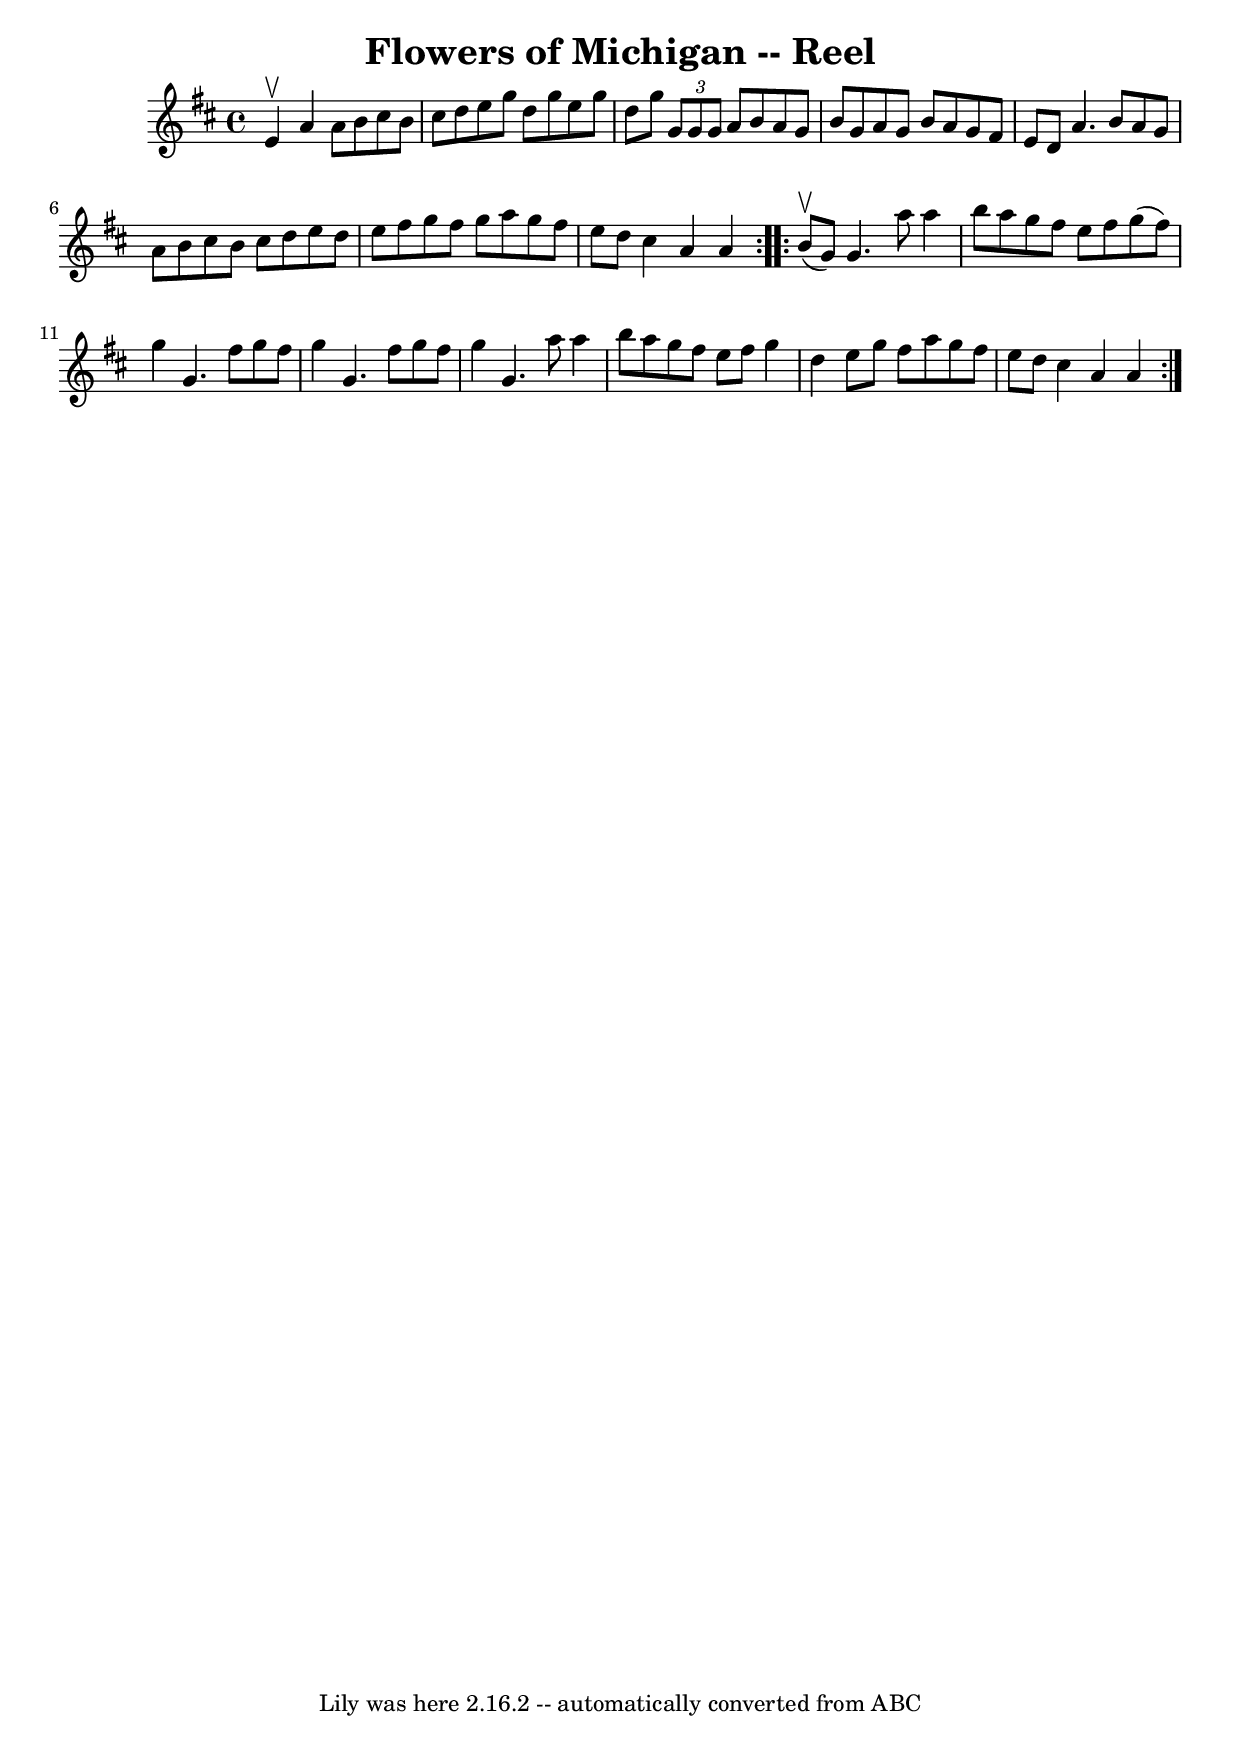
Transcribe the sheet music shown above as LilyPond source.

\version "2.7.40"
\include "Mammoth.ily"
\header {
	%% book = "Ryan's Mammoth Collection"
	crossRefNumber = "1"
	footnotes = "\\\\390"
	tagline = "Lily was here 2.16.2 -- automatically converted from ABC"
	title = "Flowers of Michigan -- Reel"
}
voicedefault =  {


\repeat volta 2 {
\time 4/4 \key a \mixolydian e'4^\upbow |
 a'4 a'8 b'8    
cis''8 b'8 cis''8 d''8    |
 e''8 g''8 d''8 g''8    
e''8 g''8 d''8 g''8    |
   \times 2/3 { g'8 g'8 g'8  }  
 a'8 b'8 a'8 g'8 b'8 g'8    |
 a'8 g'8 b'8 a'8  
 g'8 fis'8 e'8 d'8    |
 a'4. b'8 a'8 g'8 a'8   
 b'8    |
 cis''8 b'8 cis''8 d''8 e''8 d''8 e''8    
fis''8    |
 g''8 fis''8 g''8 a''8 g''8 fis''8 e''8   
 d''8    |
 cis''4 a'4 a'4  }     \repeat volta 2 { b'8 
^\upbow(g'8) |
 g'4. a''8 a''4 b''8 a''8    
|
 g''8 fis''8 e''8 fis''8 g''8 (fis''8) g''4    
|
 g'4. fis''8 g''8 fis''8 g''4    |
 g'4.    
fis''8 g''8 fis''8 g''4    |
 g'4. a''8 a''4 b''8   
 a''8    |
 g''8 fis''8 e''8 fis''8 g''4 d''4    
|
 e''8 g''8 fis''8 a''8 g''8 fis''8 e''8 d''8    
|
 cis''4 a'4 a'4  }   
}

\score{
    <<

	\context Staff="default"
	{
	    \voicedefault 
	}

    >>
	\layout {
	}
	\midi {}
}
